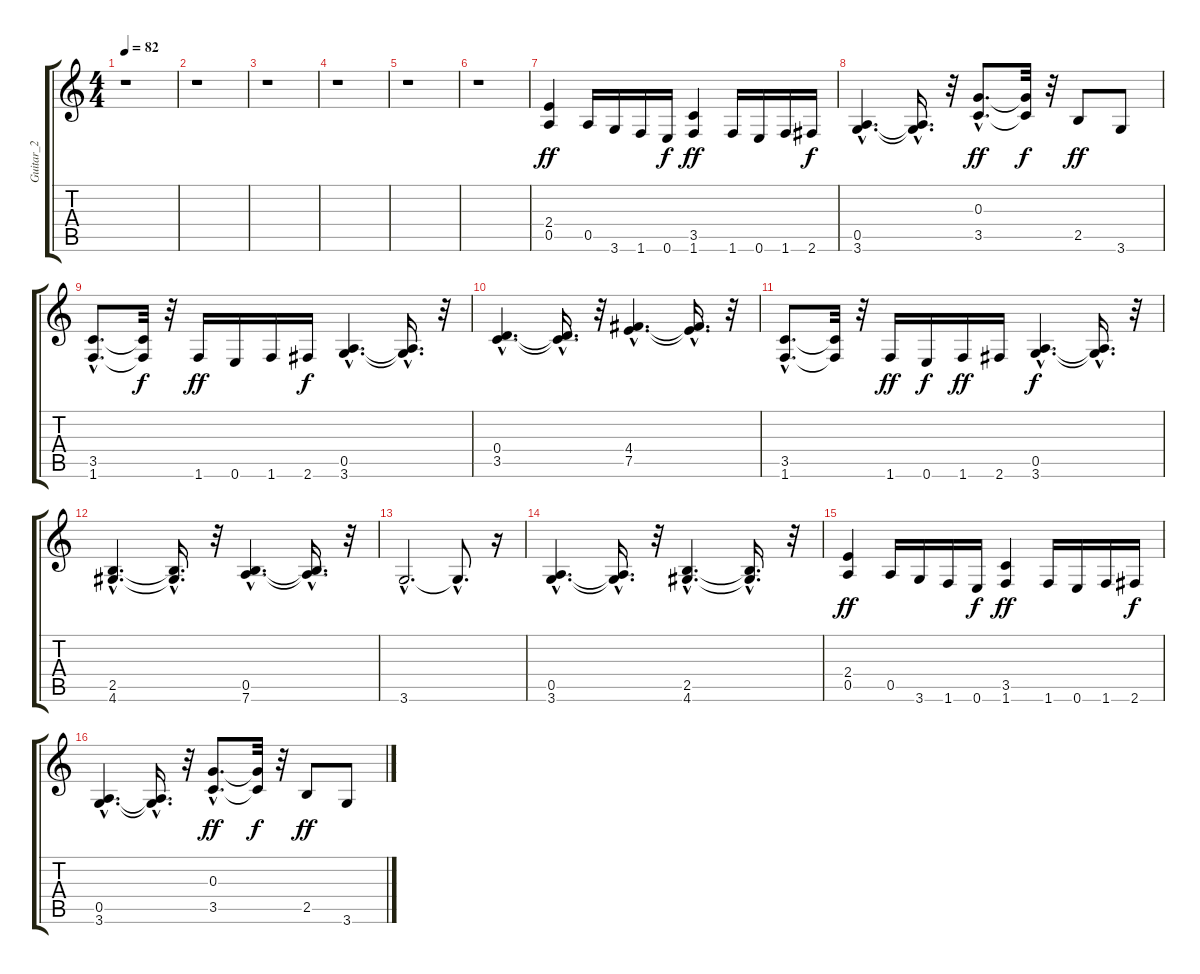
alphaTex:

\track ("Guitar_2" "Guitar_2") {instrument acousticguitarsteel}
\staff {score tabs}
\tuning (E4 B3 G3 D3 A2 E2) {hide}
\ts (4 4)
\tempo 82
\clef g2
\ks c
r.1{dy ff} |
r.1 |
r.1 |
r.1 |
r.1 |
r.1 |
(2.4 0.5).4{balance 5} 0.5.16 3.6.16 1.6.16 0.6.16{dy f} (3.5 1.6).4{dy ff} 1.6.16 0.6.16 1.6.16 2.6.16{dy f} |
(0.5{hac} 3.6{hac}).4{d} (0.5{hac t} 3.6{hac t}).16{d} r.32 (0.3{hac} 3.5{hac}).8{d dy ff} (0.3{t} 3.5{t}).32{dy f} r.32 2.5.8{dy ff} 3.6.8 |
(3.5{hac} 1.6{hac}).8{d} (3.5{t} 1.6{t}).32{dy f} r.32 1.6.16{dy ff} 0.6.16 1.6.16 2.6.16{dy f} (0.5{hac} 3.6{hac}).4{d} (0.5{hac t} 3.6{hac t}).16{d} r.32 |
(0.4{hac} 3.5{hac}).4{d} (0.4{hac t} 3.5{hac t}).16{d} r.32 (4.4{hac} 7.5{hac}).4{d} (4.4{hac t} 7.5{hac t}).16{d} r.32 |
(3.5{hac} 1.6{hac}).8{d} (3.5{t} 1.6{t}).32 r.32 1.6.16{dy ff} 0.6.16{dy f} 1.6.16{dy ff} 2.6.16 (0.5{hac} 3.6{hac}).4{d dy f} (0.5{hac t} 3.6{hac t}).16{d} r.32 |
(2.5{hac} 4.6{hac}).4{d} (2.5{hac t} 4.6{hac t}).16{d} r.32 (0.5{hac} 7.6{hac}).4{d} (0.5{hac t} 7.6{hac t}).16{d} r.32 |
3.6{hac}.2{d} 3.6{hac t}.8{d} r.16 |
(0.5{hac} 3.6{hac}).4{d} (0.5{hac t} 3.6{hac t}).16{d} r.32 (2.5{hac} 4.6{hac}).4{d} (2.5{hac t} 4.6{hac t}).16{d} r.32 |
(2.4 0.5).4{dy ff} 0.5.16 3.6.16 1.6.16 0.6.16{dy f} (3.5 1.6).4{dy ff} 1.6.16 0.6.16 1.6.16 2.6.16{dy f} |
(0.5{hac} 3.6{hac}).4{d} (0.5{hac t} 3.6{hac t}).16{d} r.32 (0.3{hac} 3.5{hac}).8{d dy ff} (0.3{t} 3.5{t}).32{dy f} r.32 2.5.8{dy ff} 3.6.8
